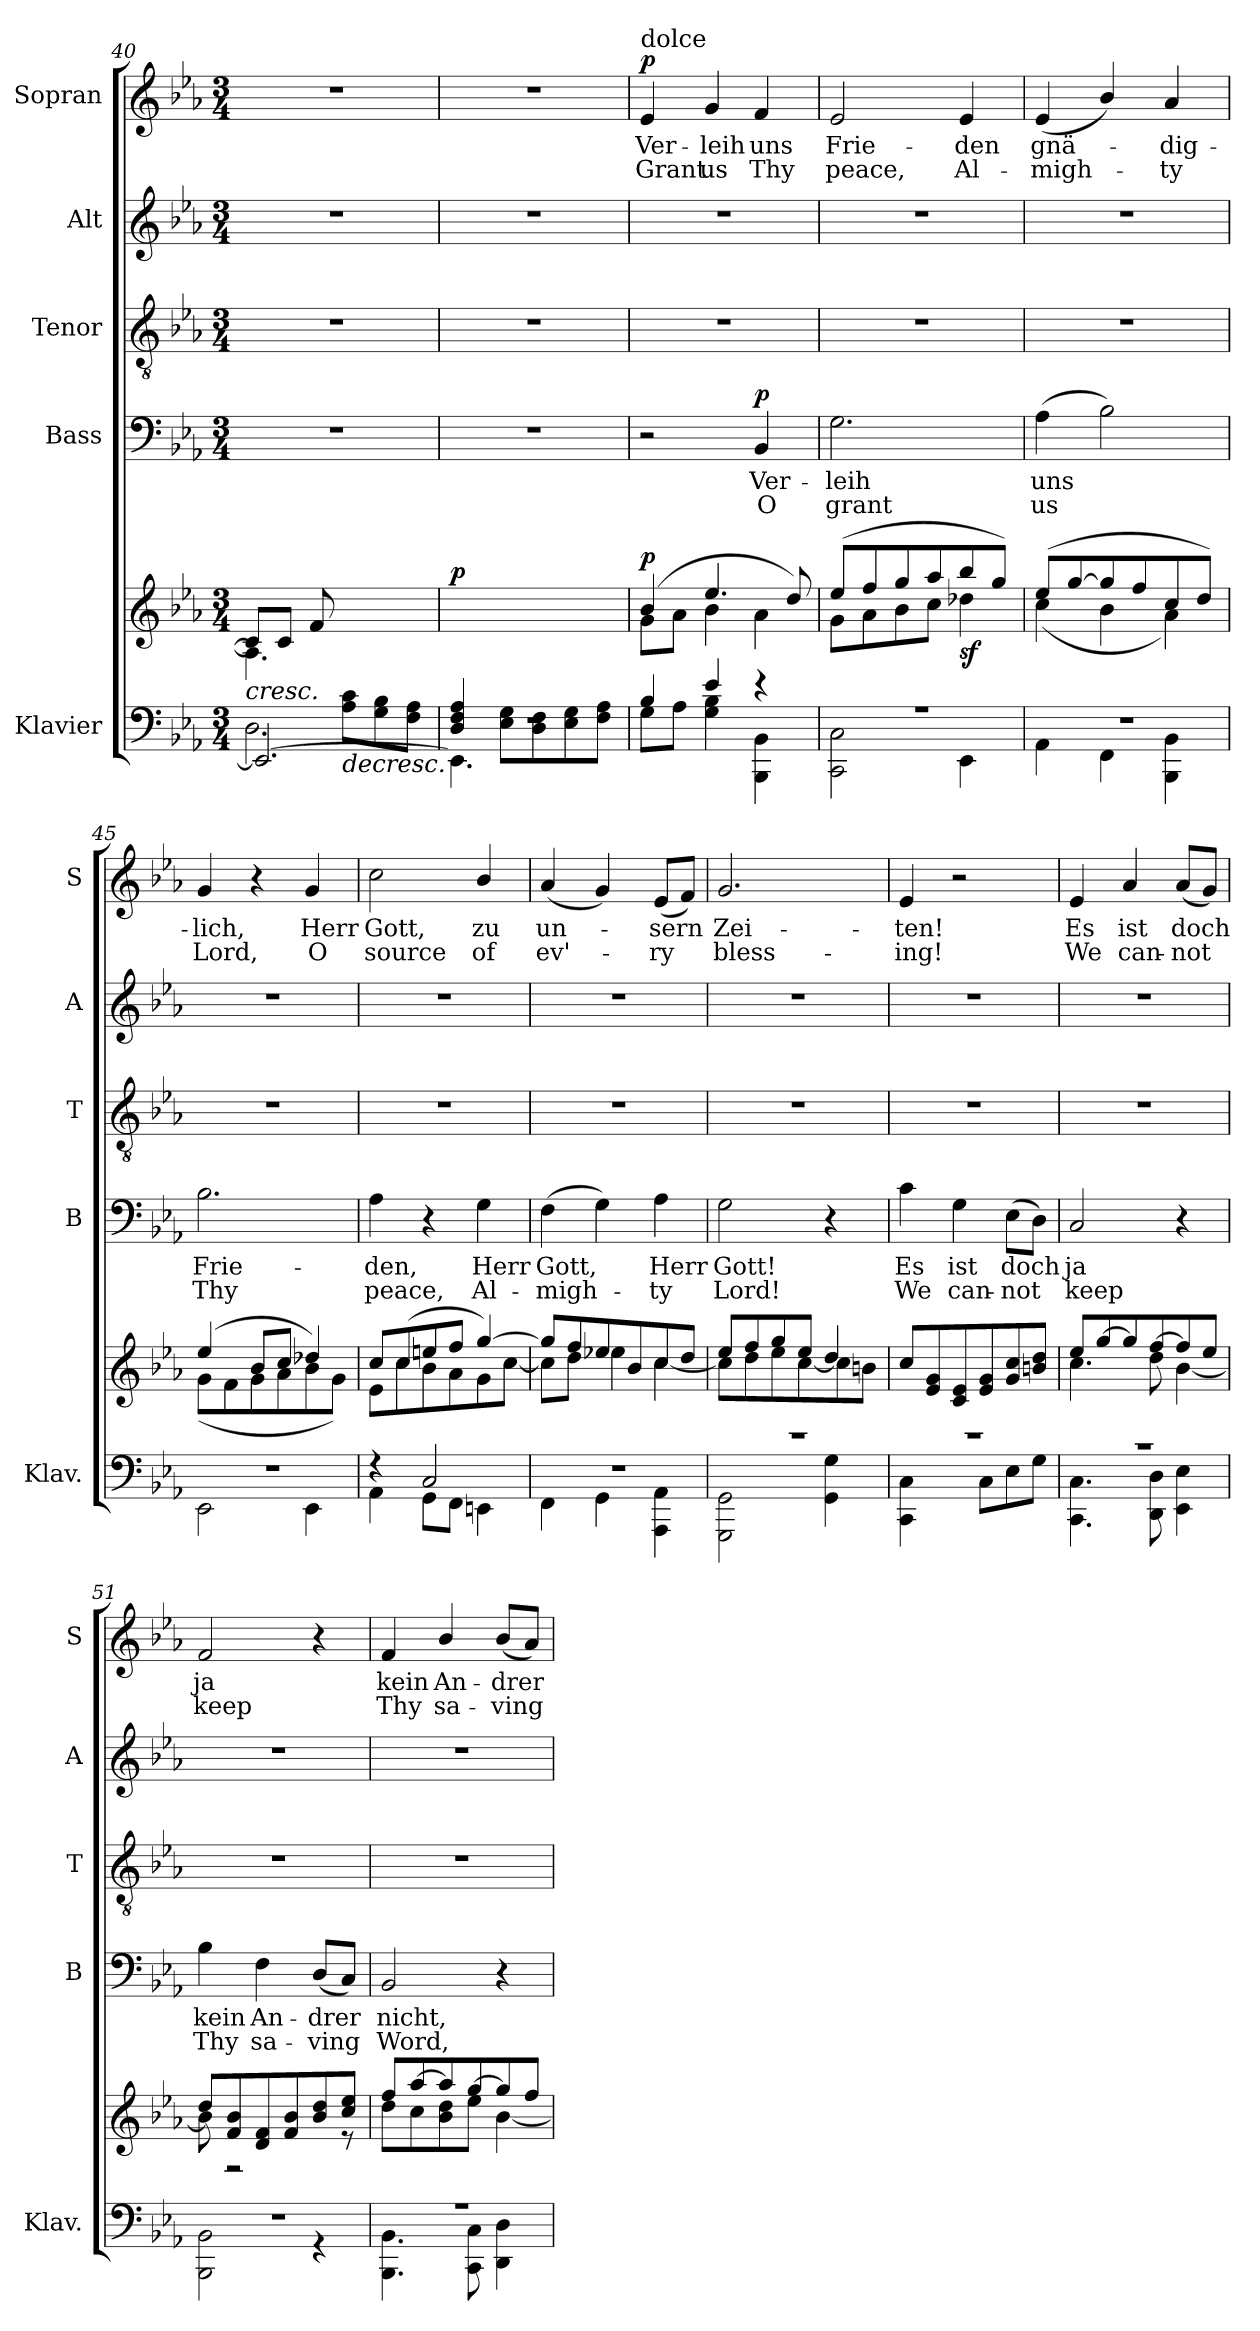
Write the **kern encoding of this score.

**kern	**kern	**dynam	**kern	**text	**text	**dynam	**kern	**kern	**kern	**text	**text	**dynam
*part5	*part5	*part5	*part4	*part4	*part4	*part4	*part3	*part2	*part1	*part1	*part1	*part1
*staff6	*staff5	*staff5/6	*staff4	*staff4	*staff4	*staff4	*staff3	*staff2	*staff1	*staff1	*staff1	*staff1
*I"Klavier	*	*	*I"Bass	*	*	*	*I"Tenor	*I"Alt	*I"Sopran	*	*	*
*I'Klav.	*	*	*I'B	*	*	*	*I'T	*I'A	*I'S	*	*	*
*clefF4	*clefG2	*	*clefF4	*	*	*	*clefGv2	*clefG2	*clefG2	*	*	*
*k[b-e-a-]	*k[b-e-a-]	*	*k[b-e-a-]	*	*	*	*k[b-e-a-]	*k[b-e-a-]	*k[b-e-a-]	*	*	*
*M3/4	*M3/4	*	*M3/4	*	*	*	*M3/4	*M3/4	*M3/4	*	*	*
=40	=40	=40	=40	=40	=40	=40	=40	=40	=40	=40	=40	=40
*^	*	*	*	*	*	*	*	*	*	*	*	*
*	*^	*	*	*	*	*	*	*	*	*	*	*	*
!	!	!	!	!LO:HP:b	!	!	!	!	!	!	!	!	!	!
*	*	*	*^	*	*	*	*	*	*	*	*	*	*	*
4.ryy	2.D\	2.EE-/_	8c/L]	4.A-\]	<	2.r	.	.	.	2.r	2.r	2.r	.	.	.
.	.	.	8c/J	.	.	.	.	.	.	.	.	.	.	.	.
.	.	.	8f/	.	.	.	.	.	.	.	.	.	.	.	.
!	!	!	!	!	!LO:HP:b=2	!	!	!	!	!	!	!	!	!	!
8A-\ 8c\L	.	.	4.ryy	4.ryy	>	.	.	.	.	.	.	.	.	.	.
8G\ 8B-\	.	.	.	.	.	.	.	.	.	.	.	.	.	.	.
8F\ 8A-\J	.	.	.	.	.	.	.	.	.	.	.	.	.	.	.
*v	*v	*v	*	*	*	*	*	*	*	*	*	*	*	*	*
*	*v	*v	*	*	*	*	*	*	*	*	*	*	*
.	.	[	.	.	.	.	.	.	.	.	.	.
=41	=41	=41	=41	=41	=41	=41	=41	=41	=41	=41	=41	=41
*^	*	*	*	*	*	*	*	*	*	*	*	*
*	*^	*	*	*	*	*	*	*	*	*	*	*	*
!	!	!	!	!LO:DY:a	!	!	!	!	!	!	!	!	!	!
4D/ 4F/ 4A-/	2.r	4.EE-\]	2.ryy	p	2.r	.	.	.	2.r	2.r	2.r	.	.	.
8E-\ 8G\L	.	.	.	.	.	.	.	.	.	.	.	.	.	.
8D\ 8F\	.	4.ryy	.	.	.	.	.	.	.	.	.	.	.	.
8E-\ 8G\	.	.	.	.	.	.	.	.	.	.	.	.	.	.
8F\ 8A-\J	.	.	.	.	.	.	.	.	.	.	.	.	.	.
*	*v	*v	*	*	*	*	*	*	*	*	*	*	*	*
=42	=42	=42	=42	=42	=42	=42	=42	=42	=42	=42	=42	=42	=42
*	*	*^	*	*	*	*	*	*	*	*	*	*	*
!	!	!	!	!	!	!	!	!	!	!	!LO:TX:a:t=dolce	!	!	!
!	!	!	!	!LO:DY:a	!	!	!	!	!	!	!	!LO:LY:b	!LO:LY:b	!LO:DY:a
4B-/	8G\L	(>4b-/	8g\L	p	2r	.	.	.	2.r	2.r	4e-/	Ver-	-Grant	p
.	8A-\J	.	8a-\J	.	.	.	.	.	.	.	.	.	.	.
!	!	!	!	!	!	!	!	!	!	!	!	!LO:LY:b	!LO:LY:b	!
4e-/	4G\ 4B-\	4.ee-/	4b-\	.	.	.	.	.	.	.	4g/	leih	us	.
!	!	!	!	!	!	!LO:LY:b	!LO:LY:b	!LO:DY:a	!	!	!	!LO:LY:b	!LO:LY:b	!
4r	4BBB-\ 4BB-\	.	4a-\	.	4BB-/	Ver-	-O	p	.	.	4f/	uns	Thy	.
.	.	8dd/)	.	.	.	.	.	.	.	.	.	.	.	.
=43	=43	=43	=43	=43	=43	=43	=43	=43	=43	=43	=43	=43	=43	=43
!	!	!	!	!	!	!LO:LY:b	!LO:LY:b	!	!	!	!	!LO:LY:b	!LO:LY:b	!
2.r	2CC\ 2C\	(>8ee-/L	8g\L	.	2.G\	leih	grant	.	2.r	2.r	2e-/	Frie-	-peace,	.
.	.	8ff/	8a-\	.	.	.	.	.	.	.	.	.	.	.
.	.	8gg/	8b-\	.	.	.	.	.	.	.	.	.	.	.
.	.	8aa-/	8cc\J	]	.	.	.	.	.	.	.	.	.	.
!	!	!	!	!LO:DY:b	!	!	!	!	!	!	!	!LO:LY:b	!LO:LY:b	!
.	4EE-\	8bb-/	4dd-X\	sf	.	.	.	.	.	.	4e-/	den	Al-	.
.	.	8gg/J)	.	.	.	.	.	.	.	.	.	.	.	.
=44	=44	=44	=44	=44	=44	=44	=44	=44	=44	=44	=44	=44	=44	=44
!	!	!	!	!	!	!LO:LY:b	!LO:LY:b	!	!	!	!	!LO:LY:b	!LO:LY:b	!
2.r	4AA-\	(>8ee-/L	(4cc\	.	(>4A-\	uns	us	.	2.r	2.r	(4e-/	-gnä-	migh-	.
.	.	[8gg/	.	.	.	.	.	.	.	.	.	.	.	.
.	4FF\	8gg/]	4b-\	.	2B-\)	.	.	.	.	.	4b-/)	.	.	.
.	.	8ff/	.	.	.	.	.	.	.	.	.	.	.	.
!	!	!	!	!	!	!	!	!	!	!	!	!LO:LY:b	!LO:LY:b	!
.	4BBB-\ 4BB-\	8cc/	4a-\)	.	.	.	.	.	.	.	4a-/	dig-	-ty	.
.	.	8dd/J)	.	.	.	.	.	.	.	.	.	.	.	.
=45	=45	=45	=45	=45	=45	=45	=45	=45	=45	=45	=45	=45	=45	=45
!	!	!	!	!	!	!LO:LY:b	!LO:LY:b	!	!	!	!	!LO:LY:b	!LO:LY:b	!
2.r	2EE-\	(>4ee-/	(8g\L	.	2.B-\	Frie-	-Thy	.	2.r	2.r	4g/	lich,	Lord,	.
.	.	.	8f\	.	.	.	.	.	.	.	.	.	.	.
.	.	8b-/L	8g\	.	.	.	.	.	.	.	4r	.	.	.
.	.	8cc/J	8a-\	.	.	.	.	.	.	.	.	.	.	.
!	!	!	!	!	!	!	!	!	!	!	!	!LO:LY:b	!LO:LY:b	!
.	4EE-\	4dd-X/)	8b-\	.	.	.	.	.	.	.	4g/	Herr	O	.
.	.	.	8g\J)	.	.	.	.	.	.	.	.	.	.	.
!!LO:PB:g=z
=46	=46	=46	=46	=46	=46	=46	=46	=46	=46	=46	=46	=46	=46	=46
!	!	!	!	!	!	!LO:LY:b	!LO:LY:b	!	!	!	!	!LO:LY:b	!LO:LY:b	!
4r	4AA-\	8cc/L	8e-\L	.	4A-\	den,	peace,	.	2.r	2.r	2cc\	Gott,	source	.
.	.	(>8cc/	8cc\	.	.	.	.	.	.	.	.	.	.	.
2C/	8GG\L	8een/	8b-\	.	4r	.	.	.	.	.	.	.	.	.
.	8FF\J	8ff/J	8a-\	.	.	.	.	.	.	.	.	.	.	.
!	!	!	!	!	!	!LO:LY:b	!LO:LY:b	!	!	!	!	!LO:LY:b	!LO:LY:b	!
.	4EEn\	[4gg/)	8g\	.	4G\	Herr	Al-	.	.	.	4b-/	zu	of	.
.	.	.	[8cc\J	.	.	.	.	.	.	.	.	.	.	.
=47	=47	=47	=47	=47	=47	=47	=47	=47	=47	=47	=47	=47	=47	=47
!	!	!	!	!	!	!LO:LY:b	!LO:LY:b	!	!	!	!	!LO:LY:b	!LO:LY:b	!
2.r	4FF\	8gg/L]	8cc\L]	.	(>4F\	-Gott,	migh-	.	2.r	2.r	(4a-/	un-	ev'-	.
.	.	8ff/	8dd\J	.	.	.	.	.	.	.	.	.	.	.
.	4GG\	8ee-X/	4ee-\	.	4G\)	.	.	.	.	.	4g/)	.	.	.
.	.	8b-/	.	.	.	.	.	.	.	.	.	.	.	.
!	!	!	!	!	!	!LO:LY:b	!LO:LY:b	!	!	!	!	!LO:LY:b	!LO:LY:b	!
.	4AAA-\ 4AA-\	8cc/	[4cc\	.	4A-\	Herr	ty	.	.	.	(8e-/L	sern	ry	.
.	.	8dd/J	.	.	.	.	.	.	.	.	8f/J)	.	.	.
=48	=48	=48	=48	=48	=48	=48	=48	=48	=48	=48	=48	=48	=48	=48
!	!	!	!	!	!	!LO:LY:b	!LO:LY:b	!	!	!	!	!LO:LY:b	!LO:LY:b	!
2.r	2GGG\ 2GG\	8ee-/L	8cc\L]	.	2G\	Gott!	Lord!	.	2.r	2.r	2.g/	Zei-	-bless-	.
.	.	8ff/	8dd\	.	.	.	.	.	.	.	.	.	.	.
.	.	8gg/	8ee-\	.	.	.	.	.	.	.	.	.	.	.
.	.	8ee-/J	[8cc\	.	.	.	.	.	.	.	.	.	.	.
.	4GG\ 4G\	4dd/	8cc\]	.	4r	.	.	.	.	.	.	.	.	.
.	.	.	8bn\J	.	.	.	.	.	.	.	.	.	.	.
=49	=49	=49	=49	=49	=49	=49	=49	=49	=49	=49	=49	=49	=49	=49
!	!	!	!	!	!	!LO:LY:b	!LO:LY:b	!	!	!	!	!LO:LY:b	!LO:LY:b	!
*	*	*v	*v	*	*	*	*	*	*	*	*	*	*	*
2.r	4CC\ 4C\	8cc/L	.	4c\	Es	We	.	2.r	2.r	4e-/	-ten!	ing!	.
.	.	8e-/ 8g/	.	.	.	.	.	.	.	.	.	.	.
!	!	!	!	!	!LO:LY:b	!LO:LY:b	!	!	!	!	!	!	!
.	8ryy	8c/ 8e-/	.	4G\	ist	can-	.	.	.	2r	.	.	.
.	8C\L	8e-/ 8g/	.	.	.	.	.	.	.	.	.	.	.
!	!	!	!	!	!LO:LY:b	!LO:LY:b	!	!	!	!	!	!	!
.	8E-\	8g/ 8cc/	.	(>8E-\L	-doch	not	.	.	.	.	.	.	.
.	8G\J	8bn/ 8dd/J	.	8D\J)	.	.	.	.	.	.	.	.	.
=50	=50	=50	=50	=50	=50	=50	=50	=50	=50	=50	=50	=50	=50
*	*	*^	*	*	*	*	*	*	*	*	*	*	*
!	!	!	!	!	!	!LO:LY:b	!LO:LY:b	!	!	!	!	!LO:LY:b	!LO:LY:b	!
2.r	4.CC\ 4.C\	8ee-/L	4.cc\	.	2C/	ja	keep	.	2.r	2.r	4e-/	Es	We	.
.	.	[8gg/	.	.	.	.	.	.	.	.	.	.	.	.
!	!	!	!	!	!	!	!	!	!	!	!	!LO:LY:b	!LO:LY:b	!
.	.	8gg/]	.	.	.	.	.	.	.	.	4a-/	ist	can-	.
.	8DD\ 8D\	[8ff/	8dd\	.	.	.	.	.	.	.	.	.	.	.
!	!	!	!	!	!	!	!	!	!	!	!	!LO:LY:b	!LO:LY:b	!
.	4EE-\ 4E-\	8ff/]	[4b-\	.	4r	.	.	.	.	.	(8a-/L	-doch	not	.
.	.	8ee-/J	.	.	.	.	.	.	.	.	8g/J)	.	.	.
=51	=51	=51	=51	=51	=51	=51	=51	=51	=51	=51	=51	=51	=51	=51
!	!	!	!	!	!	!LO:LY:b	!LO:LY:b	!	!	!	!	!LO:LY:b	!LO:LY:b	!
2.r	2BBB-\ 2BB-\	8dd/L	8b-\]	.	4B-\	kein	Thy	.	2.r	2.r	2f/	ja	keep	.
.	.	8f/ 8b-/	2r	.	.	.	.	.	.	.	.	.	.	.
!	!	!	!	!	!	!LO:LY:b	!LO:LY:b	!	!	!	!	!	!	!
.	.	8d/ 8f/	.	.	4F\	An-	-sa-	.	.	.	.	.	.	.
.	.	8f/ 8b-/	.	.	.	.	.	.	.	.	.	.	.	.
!	!	!	!	!	!	!LO:LY:b	!LO:LY:b	!	!	!	!	!	!	!
.	4r	8b-/ 8dd/	.	.	(8D/L	-drer	ving	.	.	.	4r	.	.	.
.	.	8cc/ 8ee-/J	8r	.	8C/J)	.	.	.	.	.	.	.	.	.
=52	=52	=52	=52	=52	=52	=52	=52	=52	=52	=52	=52	=52	=52	=52
!	!	!	!	!	!	!LO:LY:b	!LO:LY:b	!	!	!	!	!LO:LY:b	!LO:LY:b	!
2.r	4.BBB-\ 4.BB-\	8ff/L	8dd\L	.	2BB-/	nicht,	Word,	.	2.r	2.r	4f/	kein	Thy	.
.	.	[8aa-/	8cc\	.	.	.	.	.	.	.	.	.	.	.
!	!	!	!	!	!	!	!	!	!	!	!	!LO:LY:b	!LO:LY:b	!
.	.	8aa-/]	8b-\ 8dd\	.	.	.	.	.	.	.	4b-/	An-	-sa-	.
.	8CC\ 8C\	[8gg/	8ee-\J	.	.	.	.	.	.	.	.	.	.	.
!	!	!	!	!	!	!	!	!	!	!	!	!LO:LY:b	!LO:LY:b	!
.	4DD\ 4D\	8gg/]	[4b-\	.	4r	.	.	.	.	.	(8b-/L	-drer	ving	.
.	.	8ff/J	.	.	.	.	.	.	.	.	8a-/J)	.	.	.
*v	*v	*	*	*	*	*	*	*	*	*	*	*	*	*
*	*v	*v	*	*	*	*	*	*	*	*	*	*	*
=	=	=	=	=	=	=	=	=	=	=	=	=
*-	*-	*-	*-	*-	*-	*-	*-	*-	*-	*-	*-	*-
